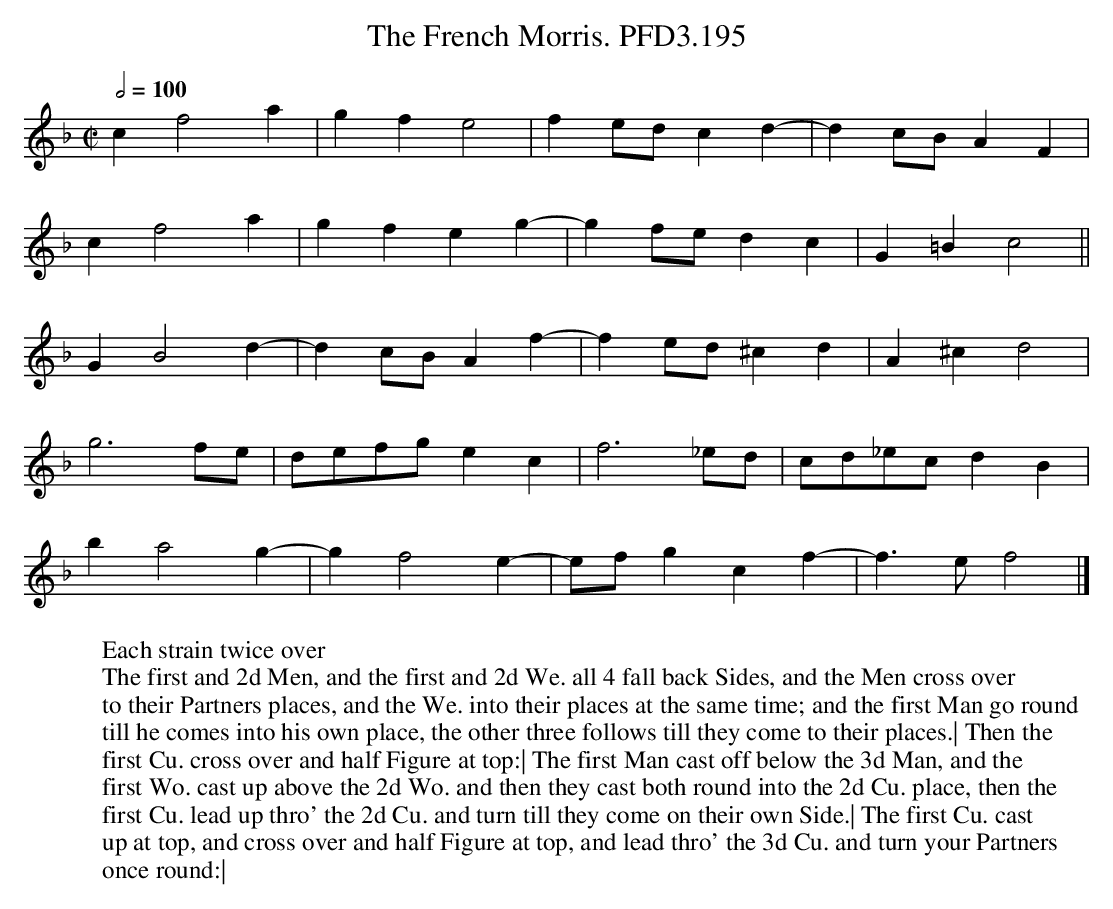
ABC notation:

X:1
T:French Morris. PFD3.195, The
M:C|
L:1/4
Q:1/2=100
K:F
cf2a|gfe2|fe/d/cd-|dc/B/AF|
cf2a|gfeg-|gf/e/dc|G=Bc2||
GB2d-|dc/B/Af-|fe/d/^cd|A^cd2|
g3f/e/|d/e/f/g/ec|f3_e/d/|c/d/_e/c/dB|
ba2g-|gf2e-|e/f/gcf-|f>ef2|]
W:Each strain twice over
W:The first and 2d Men, and the first and 2d We. all 4 fall back Sides, and the Men cross over
W:to their Partners places, and the We. into their places at the same time; and the first Man go round
W:till he comes into his own place, the other three follows till they come to their places.| Then the
W:first Cu. cross over and half Figure at top:| The first Man cast off below the 3d Man, and the
W:first Wo. cast up above the 2d Wo. and then they cast both round into the 2d Cu. place, then the
W:first Cu. lead up thro' the 2d Cu. and turn till they come on their own Side.| The first Cu. cast
W:up at top, and cross over and half Figure at top, and lead thro' the 3d Cu. and turn your Partners
W:once round:|
